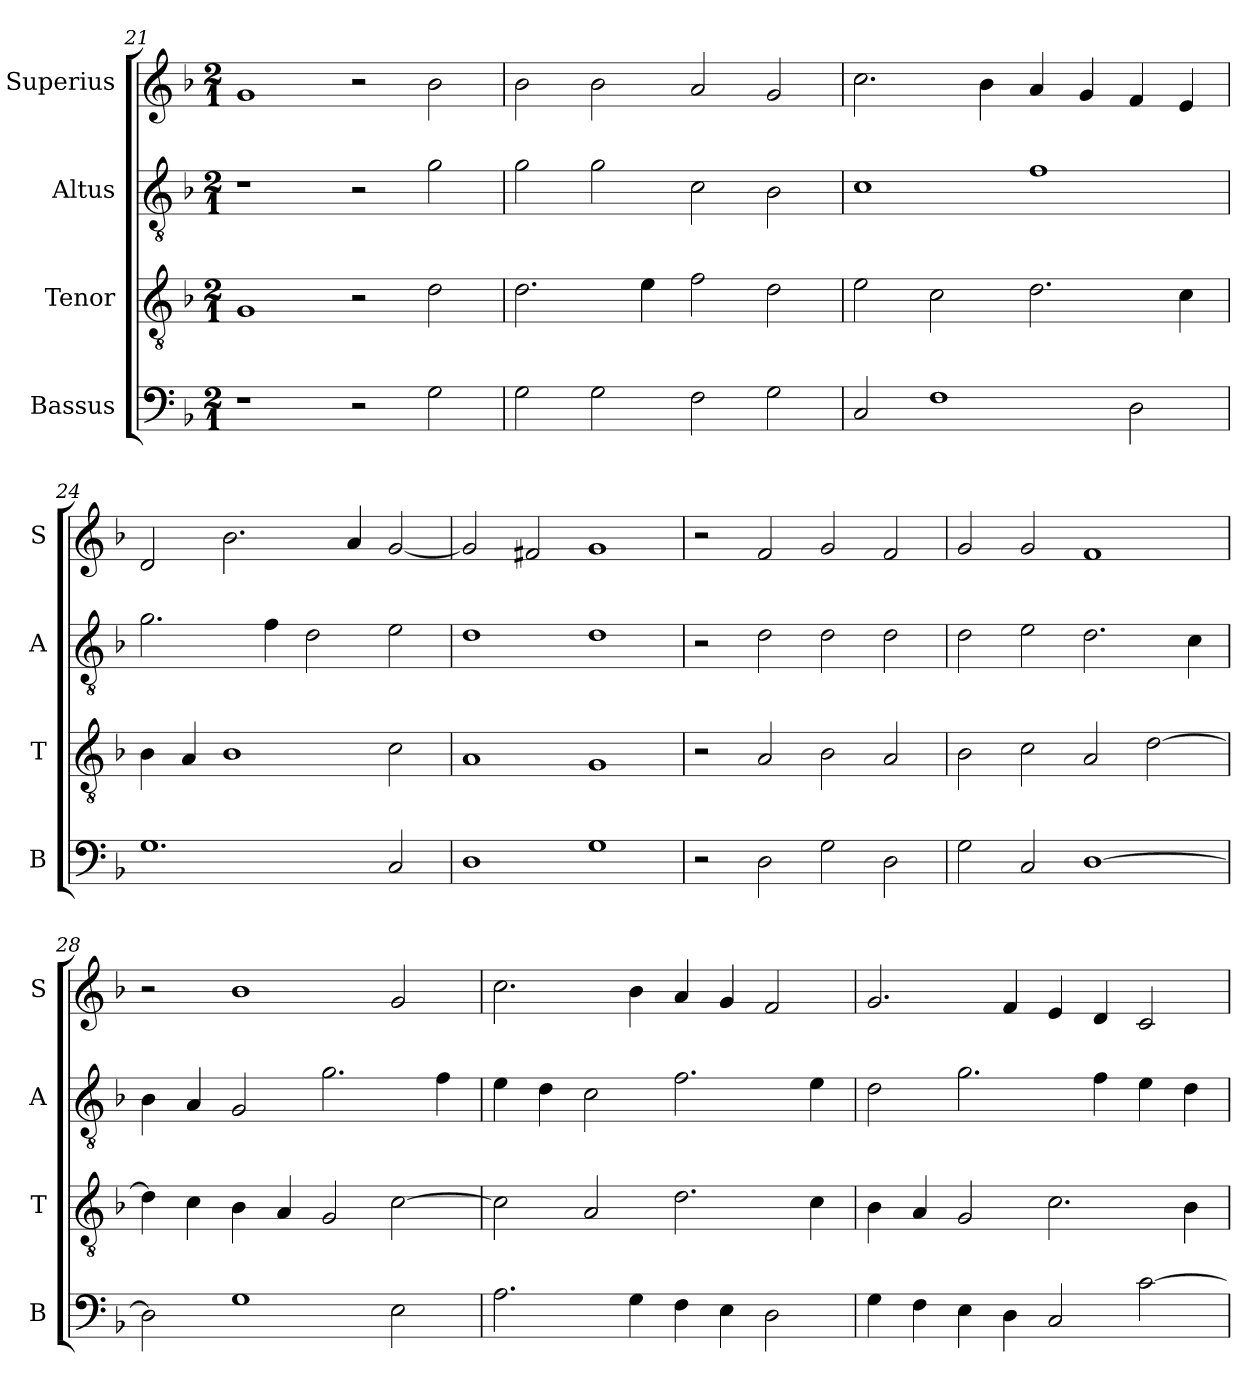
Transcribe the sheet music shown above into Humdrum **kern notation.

**kern	**kern	**kern	**kern
*part4	*part3	*part2	*part1
*staff4	*staff3	*staff2	*staff1
*I"Bassus	*I"Tenor	*I"Altus	*I"Superius
*I'B	*I'T	*I'A	*I'S
*clefF4	*clefGv2	*clefGv2	*clefG2
*k[b-]	*k[b-]	*k[b-]	*k[b-]
*F:	*F:	*F:	*F:
*M2/1	*M2/1	*M2/1	*M2/1
=21	=21	=21	=21
1r	1G	1r	1g
2r	2r	2r	2r
2G	2d	2g	2b-
=22	=22	=22	=22
2G	2.d	2g	2b-
2G	.	2g	2b-
.	4e	.	.
2F	2f	2c	2a
2G	2d	2B-	2g
=23	=23	=23	=23
2C	2e	1c	2.cc
1F	2c	.	.
.	.	.	4b-
.	2.d	1f	4a
.	.	.	4g
2D	.	.	4f
.	4c	.	4e
=24	=24	=24	=24
1.G	4B-	2.g	2d
.	4A	.	.
.	1B-	.	2.b-
.	.	4f	.
.	.	2d	.
.	.	.	4a
2C	2c	2e	[2g
=25	=25	=25	=25
1D	1A	1d	2g]
.	.	.	2f#X
1G	1G	1d	1g
=26	=26	=26	=26
2r	2r	2r	2r
2D	2A	2d	2f
2G	2B-	2d	2g
2D	2A	2d	2f
=27	=27	=27	=27
2G	2B-	2d	2g
2C	2c	2e	2g
[1D	2A	2.d	1f
.	[2d	.	.
.	.	4c	.
=28	=28	=28	=28
2D]	4d]	4B-	2r
.	4c	4A	.
1G	4B-	2G	1b-
.	4A	.	.
.	2G	2.g	.
2E	[2c	.	2g
.	.	4f	.
=29	=29	=29	=29
2.A	2c]	4e	2.cc
.	.	4d	.
.	2A	2c	.
4G	.	.	4b-
4F	2.d	2.f	4a
4E	.	.	4g
2D	.	.	2f
.	4c	4e	.
=30	=30	=30	=30
4G	4B-	2d	2.g
4F	4A	.	.
4E	2G	2.g	.
4D	.	.	4f
2C	2.c	.	4e
.	.	4f	4d
[2c	.	4e	2c
.	4B-	4d	.
=	=	=	=
*-	*-	*-	*-
